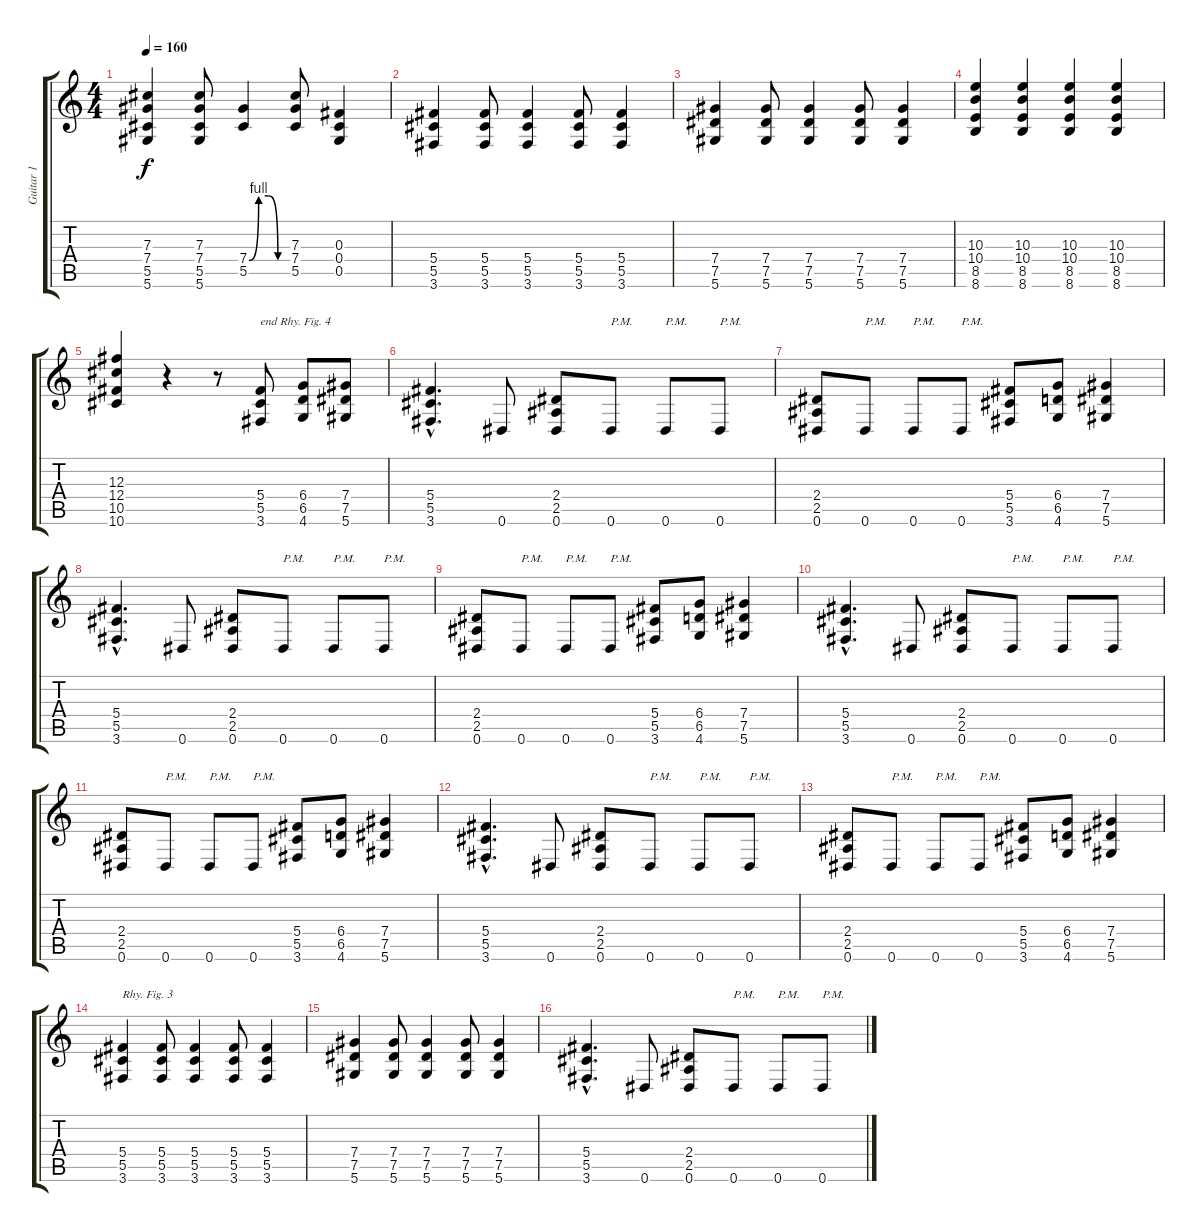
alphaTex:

\track ("Guitar 1" "Guitar 1") {instrument distortionguitar}
\staff {score tabs}
\tuning (Eb4 Bb3 Gb3 Db3 Ab2 Eb2) {hide}
\ts (4 4)
\tempo 160
\clef g2
\ks c
(7.3 7.4 5.5 5.6).4{dy f} (7.3 7.4 5.5 5.6).8 (7.4{be (custom 0 0 15 4 30 4 45 0 60 0)} 5.5).4 (7.3 7.4 5.5).8 (0.3 0.4 0.5).4 |
(5.4 5.5 3.6).4 (5.4 5.5 3.6).8 (5.4 5.5 3.6).4 (5.4 5.5 3.6).8 (5.4 5.5 3.6).4 |
(7.4 7.5 5.6).4 (7.4 7.5 5.6).8 (7.4 7.5 5.6).4 (7.4 7.5 5.6).8 (7.4 7.5 5.6).4 |
(10.3 10.4 8.5 8.6).4 (10.3 10.4 8.5 8.6).4 (10.3 10.4 8.5 8.6).4 (10.3 10.4 8.5 8.6).4 |
(12.3 12.4 10.5 10.6).4 r.4 r.8 (5.4 5.5 3.6).8{txt "end Rhy. Fig. 4"} (6.4 6.5 4.6).8 (7.4 7.5 5.6).8 |
(5.4{hac} 5.5{hac} 3.6{hac}).4{d} 0.6.8 (2.4 2.5 0.6).8 0.6.8{txt "P.M."} 0.6.8{txt "P.M."} 0.6.8{txt "P.M."} |
(2.4 2.5 0.6).8 0.6.8{txt "P.M."} 0.6.8{txt "P.M."} 0.6.8{txt "P.M."} (5.4 5.5 3.6).8 (6.4 6.5 4.6).8 (7.4 7.5 5.6).4 |
(5.4{hac} 5.5{hac} 3.6{hac}).4{d} 0.6.8 (2.4 2.5 0.6).8 0.6.8{txt "P.M."} 0.6.8{txt "P.M."} 0.6.8{txt "P.M."} |
(2.4 2.5 0.6).8 0.6.8{txt "P.M."} 0.6.8{txt "P.M."} 0.6.8{txt "P.M."} (5.4 5.5 3.6).8 (6.4 6.5 4.6).8 (7.4 7.5 5.6).4 |
(5.4{hac} 5.5{hac} 3.6{hac}).4{d} 0.6.8 (2.4 2.5 0.6).8 0.6.8{txt "P.M."} 0.6.8{txt "P.M."} 0.6.8{txt "P.M."} |
(2.4 2.5 0.6).8 0.6.8{txt "P.M."} 0.6.8{txt "P.M."} 0.6.8{txt "P.M."} (5.4 5.5 3.6).8 (6.4 6.5 4.6).8 (7.4 7.5 5.6).4 |
(5.4{hac} 5.5{hac} 3.6{hac}).4{d} 0.6.8 (2.4 2.5 0.6).8 0.6.8{txt "P.M."} 0.6.8{txt "P.M."} 0.6.8{txt "P.M."} |
(2.4 2.5 0.6).8 0.6.8{txt "P.M."} 0.6.8{txt "P.M."} 0.6.8{txt "P.M."} (5.4 5.5 3.6).8 (6.4 6.5 4.6).8 (7.4 7.5 5.6).4 |
(5.4 5.5 3.6).4{txt "Rhy. Fig. 3"} (5.4 5.5 3.6).8 (5.4 5.5 3.6).4 (5.4 5.5 3.6).8 (5.4 5.5 3.6).4 |
(7.4 7.5 5.6).4 (7.4 7.5 5.6).8 (7.4 7.5 5.6).4 (7.4 7.5 5.6).8 (7.4 7.5 5.6).4 |
(5.4{hac} 5.5{hac} 3.6{hac}).4{d} 0.6.8 (2.4 2.5 0.6).8 0.6.8{txt "P.M."} 0.6.8{txt "P.M."} 0.6.8{txt "P.M."}
